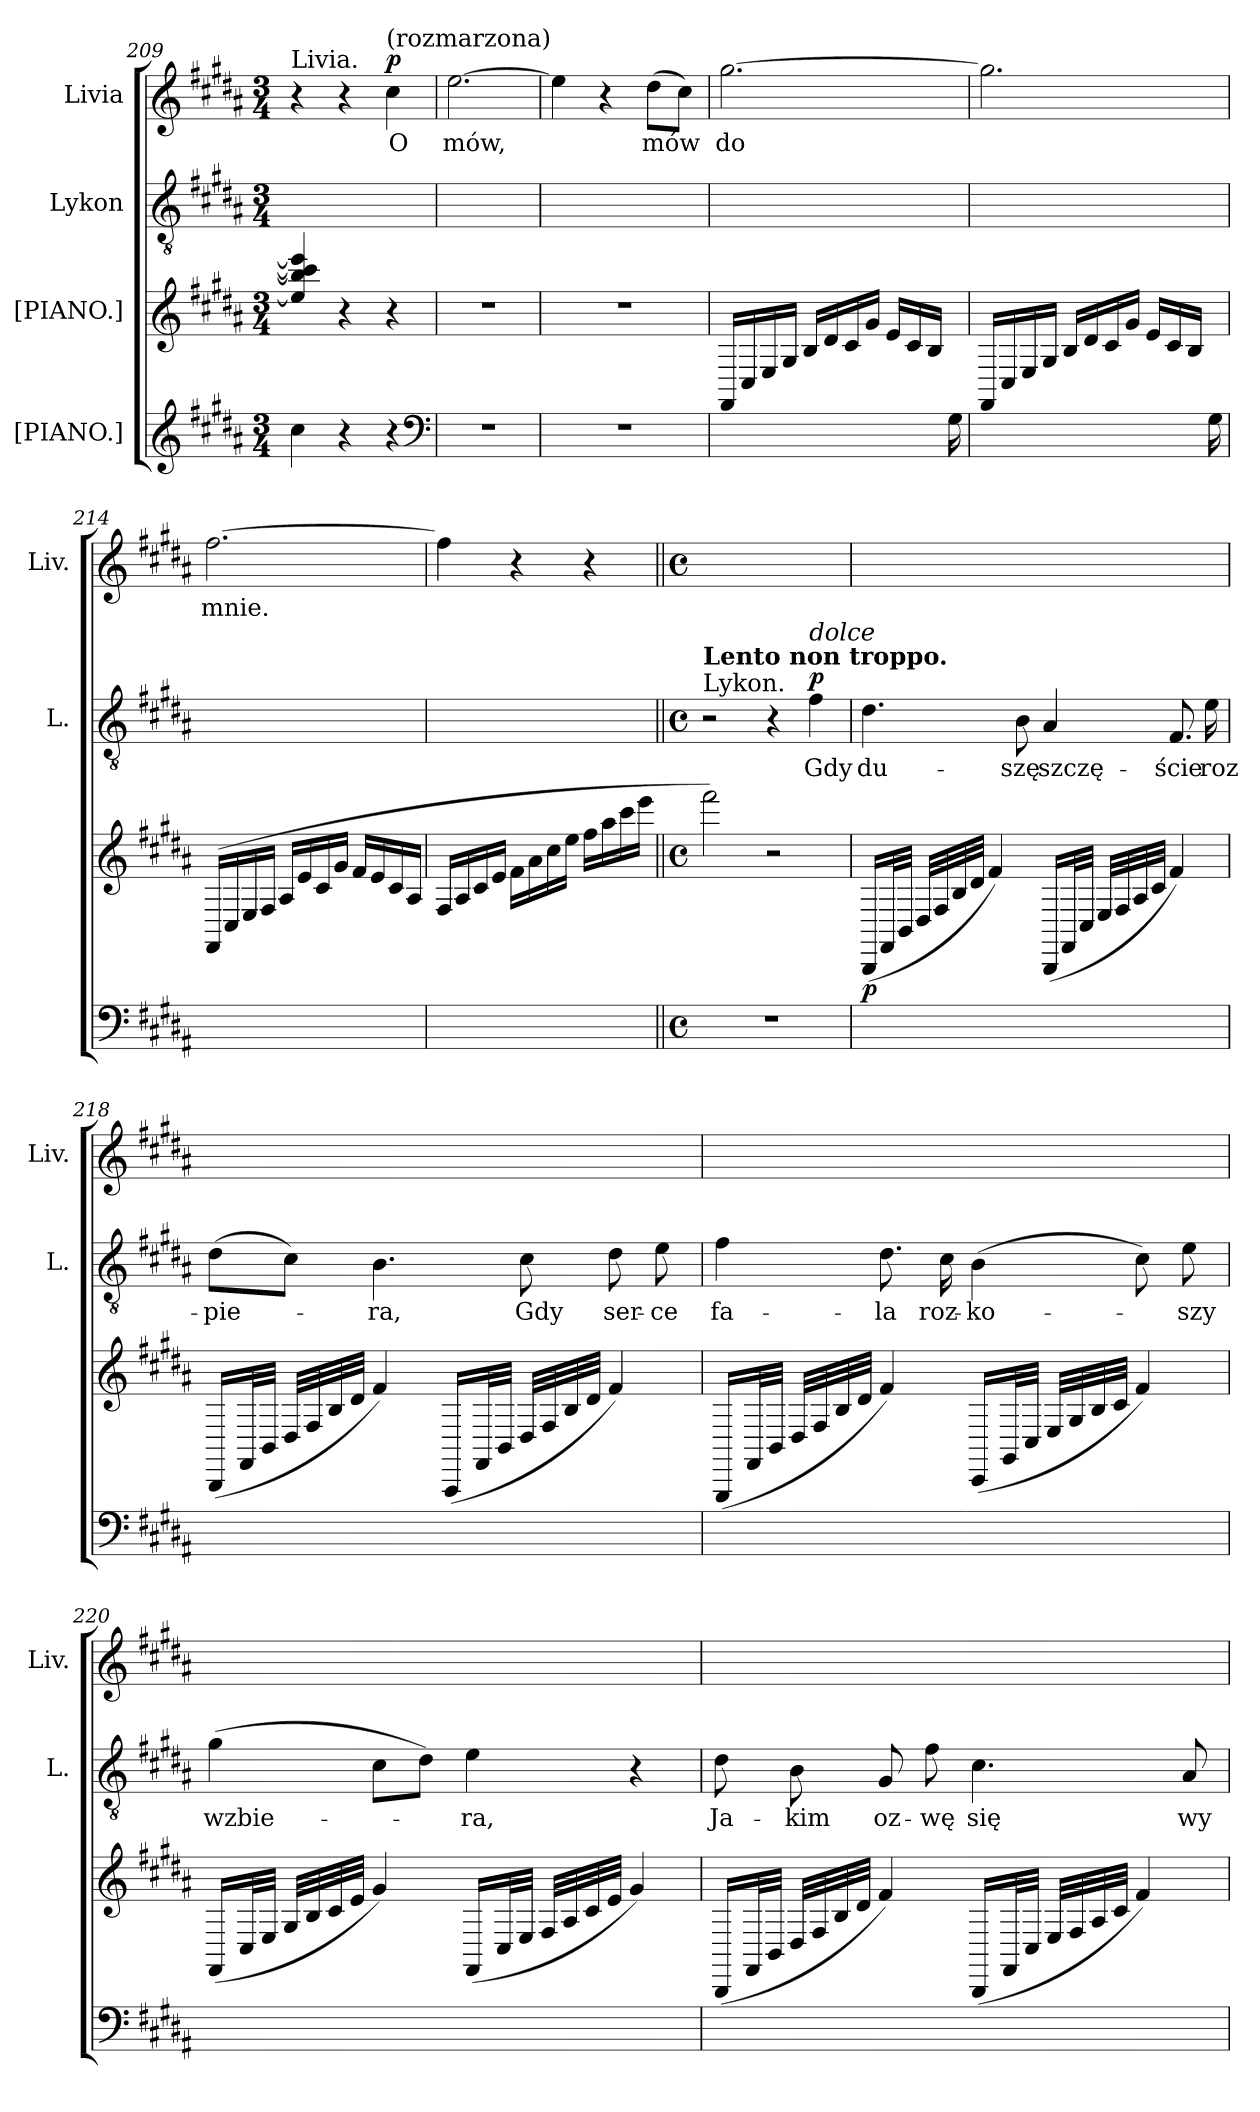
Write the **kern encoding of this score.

**kern	**kern	**dynam	**kern	**text	**dynam	**kern	**text	**dynam
*part4	*part3	*part3	*part2	*part2	*part2	*part1	*part1	*part1
*staff4	*staff3	*staff3	*staff2	*staff2	*staff2	*staff1	*staff1	*staff1
*I"[PIANO.]	*I"[PIANO.]	*	*I"Lykon	*	*	*I"Livia	*	*
*	*	*	*I'L.	*	*	*I'Liv.	*	*
*clefG2	*clefG2	*	*clefGv2	*	*	*clefG2	*	*
*k[f#c#g#d#a#]	*k[f#c#g#d#a#]	*	*k[f#c#g#d#a#]	*	*	*k[f#c#g#d#a#]	*	*
*M3/4	*M3/4	*	*M3/4	*	*	*M3/4	*	*
=209	=209	=209	=209	=209	=209	=209	=209	=209
!	!	!	!	!	!	!LO:TX:a:t=Livia.	!	!
4cc#\	4ee]/ 4bb]/ 4ccc#]/ 4eee]/	.	2.ryy	.	.	4r	.	.
4r	4r	.	.	.	.	4r	.	.
!	!	!	!	!	!	!LO:TX:a:t=(rozmarzona)	!	!
!	!	!	!	!	!	!	!	!LO:DY:a
4r	4r	.	.	.	.	4cc#\	O	p
*clefF4	*	*	*	*	*	*	*	*
=210	=210	=210	=210	=210	=210	=210	=210	=210
2.r	2.r	.	2.ryy	.	.	[2.ee\	mów,	.
=211	=211	=211	=211	=211	=211	=211	=211	=211
2.r	2.r	.	2.ryy	.	.	4ee\]	.	.
.	.	.	.	.	.	4r	.	.
.	.	.	.	.	.	(8dd#\L	mów	.
.	.	.	.	.	.	8cc#\J)	.	.
=212	=212	=212	=212	=212	=212	=212	=212	=212
4ryy	16FF#/LL	.	2.ryy	.	.	[2.gg#\	do	.
.	16C#/	.	.	.	.	.	.	.
.	16E/	.	.	.	.	.	.	.
.	16G#/JJ	.	.	.	.	.	.	.
4ryy	16B/LL	.	.	.	.	.	.	.
.	16d#/	.	.	.	.	.	.	.
.	16c#/	.	.	.	.	.	.	.
.	16g#/JJ	.	.	.	.	.	.	.
8.ryy	16e/LL	.	.	.	.	.	.	.
.	16c#/	.	.	.	.	.	.	.
.	16B/JJ	.	.	.	.	.	.	.
16G#\	16ryy	.	.	.	.	.	.	.
=213	=213	=213	=213	=213	=213	=213	=213	=213
4ryy	16FF#/LL	.	2.ryy	.	.	2.gg#\]	.	.
.	16C#/	.	.	.	.	.	.	.
.	16E/	.	.	.	.	.	.	.
.	16G#/JJ	.	.	.	.	.	.	.
4ryy	16B/LL	.	.	.	.	.	.	.
.	16d#/	.	.	.	.	.	.	.
.	16c#/	.	.	.	.	.	.	.
.	16g#/JJ	.	.	.	.	.	.	.
8.ryy	16e/LL	.	.	.	.	.	.	.
.	16c#/	.	.	.	.	.	.	.
.	16B/JJ	.	.	.	.	.	.	.
16G#\	16ryy	.	.	.	.	.	.	.
=214	=214	=214	=214	=214	=214	=214	=214	=214
4ryy	(>16FF#/LL	.	2.ryy	.	.	[2.ff#\	mnie.	.
.	16C#/	.	.	.	.	.	.	.
.	16E/	.	.	.	.	.	.	.
.	16F#/JJ	.	.	.	.	.	.	.
4ryy	16A#/LL	.	.	.	.	.	.	.
.	16e/	.	.	.	.	.	.	.
.	16c#/	.	.	.	.	.	.	.
.	16g#/JJ	.	.	.	.	.	.	.
4ryy	16f#/LL	.	.	.	.	.	.	.
.	16e/	.	.	.	.	.	.	.
.	16c#/	.	.	.	.	.	.	.
.	16A#/JJ	.	.	.	.	.	.	.
=215	=215	=215	=215	=215	=215	=215	=215	=215
2.ryy	16F#/LL	.	2.ryy	.	.	4ff#\]	.	.
.	16A#/	.	.	.	.	.	.	.
.	16c#\	.	.	.	.	.	.	.
.	16e\JJ	.	.	.	.	.	.	.
.	16f#\LL	.	.	.	.	4r	.	.
.	16a#\	.	.	.	.	.	.	.
.	16cc#\	.	.	.	.	.	.	.
.	16ee\JJ	.	.	.	.	.	.	.
.	16ff#\LL	.	.	.	.	4r	.	.
.	16aa#\	.	.	.	.	.	.	.
.	16ccc#\	.	.	.	.	.	.	.
.	16eee\JJ	.	.	.	.	.	.	.
=216||	=216||	=216||	=216||	=216||	=216||	=216||	=216||	=216||
*M4/4	*M4/4	*	*M4/4	*	*	*M4/4	*	*
*met(c)	*met(c)	*	*met(c)	*	*	*met(c)	*	*
!	!	!	!LO:TX:a:B:t=Lento non troppo.	!	!	!	!	!
!	!	!	!LO:TX:a:t=Lykon.	!	!	!	!	!
1r	2fff#\)	.	2r	.	.	1ryy	.	.
.	2r	.	4r	.	.	.	.	.
!	!	!	!LO:TX:a:i:t=dolce	!	!	!	!	!
!	!	!	!	!	!LO:DY:a	!	!	!
.	.	.	4f#\	Gdy	p	.	.	.
=217	=217	=217	=217	=217	=217	=217	=217	=217
4ryy	(>16BBB/LL	p	4.d#\	du-	.	1ryy	.	.
.	32FF#/L	.	.	.	.	.	.	.
.	32BB/JJJ	.	.	.	.	.	.	.
.	32D#/LLL	.	.	.	.	.	.	.
.	32F#/	.	.	.	.	.	.	.
.	32B/	.	.	.	.	.	.	.
.	32d#/JJJ	.	.	.	.	.	.	.
4ryy	4f#/)	.	.	.	.	.	.	.
.	.	.	8B\	-szę	.	.	.	.
4ryy	(>16BBB/LL	.	4A#/	szczę-	.	.	.	.
.	32FF#/L	.	.	.	.	.	.	.
.	32C#/JJJ	.	.	.	.	.	.	.
.	32E/LLL	.	.	.	.	.	.	.
.	32F#/	.	.	.	.	.	.	.
.	32A#/	.	.	.	.	.	.	.
.	32c#/JJJ	.	.	.	.	.	.	.
4ryy	4f#/)	.	8.F#/	-ście	.	.	.	.
.	.	.	16e\	roz-	.	.	.	.
=218	=218	=218	=218	=218	=218	=218	=218	=218
4ryy	(>16BBB/LL	.	(8d#\L	-pie-	.	1ryy	.	.
.	32FF#/L	.	.	.	.	.	.	.
.	32BB/JJJ	.	.	.	.	.	.	.
.	32D#/LLL	.	8c#\J)	.	.	.	.	.
.	32F#/	.	.	.	.	.	.	.
.	32B/	.	.	.	.	.	.	.
.	32d#/JJJ	.	.	.	.	.	.	.
4ryy	4f#/)	.	4.B\	-ra,	.	.	.	.
4ryy	(>16AAA#/LL	.	.	.	.	.	.	.
.	32FF#/L	.	.	.	.	.	.	.
.	32BB/JJJ	.	.	.	.	.	.	.
.	32D#/LLL	.	8c#\	Gdy	.	.	.	.
.	32F#/	.	.	.	.	.	.	.
.	32B/	.	.	.	.	.	.	.
.	32d#/JJJ	.	.	.	.	.	.	.
4ryy	4f#/)	.	8d#\	ser-	.	.	.	.
.	.	.	8e\	-ce	.	.	.	.
=219	=219	=219	=219	=219	=219	=219	=219	=219
4ryy	(>16GGG#/LL	.	4f#\	fa-	.	1ryy	.	.
.	32FF#/L	.	.	.	.	.	.	.
.	32BB/JJJ	.	.	.	.	.	.	.
.	32D#/LLL	.	.	.	.	.	.	.
.	32F#/	.	.	.	.	.	.	.
.	32B/	.	.	.	.	.	.	.
.	32d#/JJJ	.	.	.	.	.	.	.
4ryy	4f#/)	.	8.d#\	-la	.	.	.	.
.	.	.	16c#\	roz-	.	.	.	.
4ryy	(>16CC#/LL	.	(4B\	-ko-	.	.	.	.
.	32GG#/L	.	.	.	.	.	.	.
.	32C#/JJJ	.	.	.	.	.	.	.
.	32E/LLL	.	.	.	.	.	.	.
.	32G#/	.	.	.	.	.	.	.
.	32B/	.	.	.	.	.	.	.
.	32c#/JJJ	.	.	.	.	.	.	.
4ryy	4f#/)	.	8c#\)	.	.	.	.	.
.	.	.	8e\	-szy	.	.	.	.
=220	=220	=220	=220	=220	=220	=220	=220	=220
8ryy	(>16FF#/LL	.	(4g#\	wzbie-	.	1ryy	.	.
.	32C#/L	.	.	.	.	.	.	.
.	32E/JJJ	.	.	.	.	.	.	.
8ryy	32G#/LLL	.	.	.	.	.	.	.
.	32B/	.	.	.	.	.	.	.
.	32c#/	.	.	.	.	.	.	.
.	32e/JJJ	.	.	.	.	.	.	.
4ryy	4g#/)	.	8c#\L	.	.	.	.	.
.	.	.	8d#\J)	.	.	.	.	.
8ryy	(>16FF#/LL	.	4e\	-ra,	.	.	.	.
.	32C#/L	.	.	.	.	.	.	.
.	32E/JJJ	.	.	.	.	.	.	.
8ryy	32F#/LLL	.	.	.	.	.	.	.
.	32A#/	.	.	.	.	.	.	.
.	32c#/	.	.	.	.	.	.	.
.	32e/JJJ	.	.	.	.	.	.	.
4ryy	4g#/)	.	4r	.	.	.	.	.
=221	=221	=221	=221	=221	=221	=221	=221	=221
4ryy	(>16BBB/LL	.	8d#\	Ja-	.	1ryy	.	.
.	32FF#/L	.	.	.	.	.	.	.
.	32BB/JJJ	.	.	.	.	.	.	.
.	32D#/LLL	.	8B\	-kim	.	.	.	.
.	32F#/	.	.	.	.	.	.	.
.	32B/	.	.	.	.	.	.	.
.	32d#/JJJ	.	.	.	.	.	.	.
4ryy	4f#/)	.	8G#/	oz-	.	.	.	.
.	.	.	8f#\	-wę	.	.	.	.
4ryy	(>16BBB/LL	.	4.c#\	się	.	.	.	.
.	32FF#/L	.	.	.	.	.	.	.
.	32C#/JJJ	.	.	.	.	.	.	.
.	32E/LLL	.	.	.	.	.	.	.
.	32F#/	.	.	.	.	.	.	.
.	32A#/	.	.	.	.	.	.	.
.	32c#/JJJ	.	.	.	.	.	.	.
4ryy	4f#/)	.	.	.	.	.	.	.
.	.	.	8A#/	wy-	.	.	.	.
=	=	=	=	=	=	=	=	=
*-	*-	*-	*-	*-	*-	*-	*-	*-
